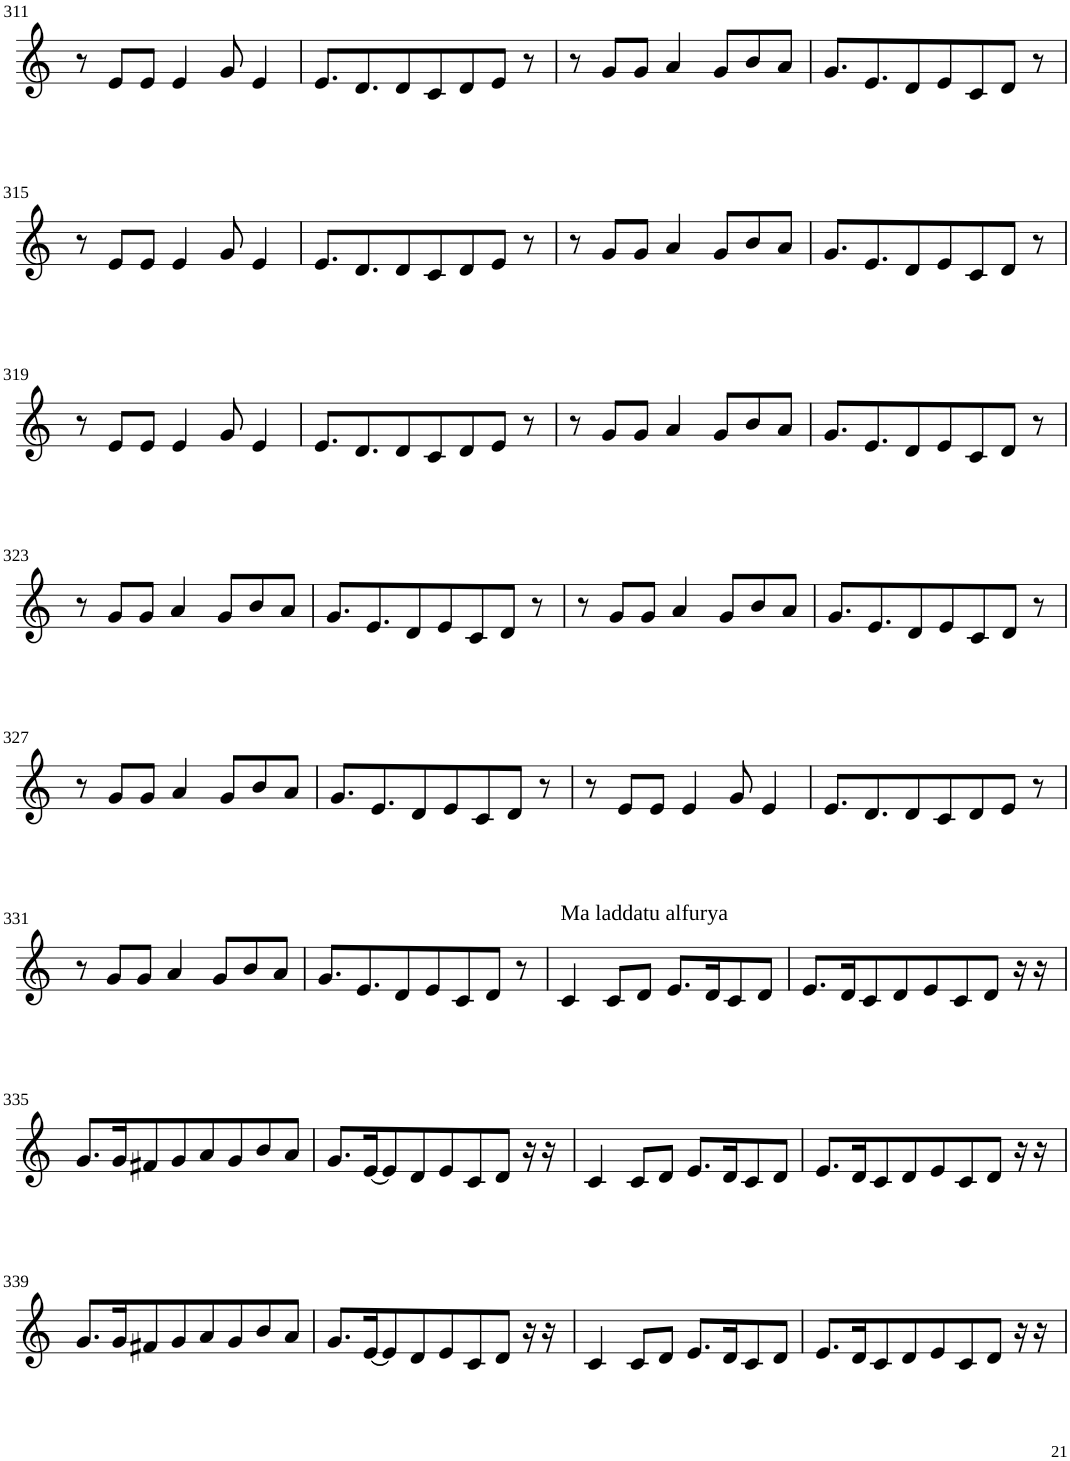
**kern
*part1
*staff1
*I"Violin
!!LO:PB:g=z
*clefG2
*k[]
*C:
*M8/8
=311
8r
8e/L
8e/J
4e/
8g/
4e/
=312
8.e/L
8.d/
8d/
8c/
8d/
8e/J
8r
=313
8r
8g/L
8g/J
4a/
8g/L
8b/
8a/J
=314
8.g/L
8.e/
8d/
8e/
8c/
8d/J
8r
!!LO:LB:g=z
=315
8r
8e/L
8e/J
4e/
8g/
4e/
=316
8.e/L
8.d/
8d/
8c/
8d/
8e/J
8r
=317
8r
8g/L
8g/J
4a/
8g/L
8b/
8a/J
=318
8.g/L
8.e/
8d/
8e/
8c/
8d/J
8r
!!LO:LB:g=z
=319
8r
8e/L
8e/J
4e/
8g/
4e/
=320
8.e/L
8.d/
8d/
8c/
8d/
8e/J
8r
=321
8r
8g/L
8g/J
4a/
8g/L
8b/
8a/J
=322
8.g/L
8.e/
8d/
8e/
8c/
8d/J
8r
!!LO:LB:g=z
=323
8r
8g/L
8g/J
4a/
8g/L
8b/
8a/J
=324
8.g/L
8.e/
8d/
8e/
8c/
8d/J
8r
=325
8r
8g/L
8g/J
4a/
8g/L
8b/
8a/J
=326
8.g/L
8.e/
8d/
8e/
8c/
8d/J
8r
!!LO:LB:g=z
=327
8r
8g/L
8g/J
4a/
8g/L
8b/
8a/J
=328
8.g/L
8.e/
8d/
8e/
8c/
8d/J
8r
=329
8r
8e/L
8e/J
4e/
8g/
4e/
=330
8.e/L
8.d/
8d/
8c/
8d/
8e/J
8r
!!LO:LB:g=z
=331
8r
8g/L
8g/J
4a/
8g/L
8b/
8a/J
=332
8.g/L
8.e/
8d/
8e/
8c/
8d/J
8r
=333
!LO:TX:a:t=Ma laddatu alfurya
4c/
8c/L
8d/J
8.e/L
16d/K
8c/
8d/J
=334
8.e/L
16d/K
8c/
8d/
8e/
8c/
8d/J
16r
16r
!!LO:LB:g=z
=335
8.g/L
16g/K
8f#X/
8g/
8a/
8g/
8b/
8a/J
=336
8.g/L
[16e/K
8e/]
8d/
8e/
8c/
8d/J
16r
16r
=337
4c/
8c/L
8d/J
8.e/L
16d/K
8c/
8d/J
=338
8.e/L
16d/K
8c/
8d/
8e/
8c/
8d/J
16r
16r
!!LO:LB:g=z
=339
8.g/L
16g/K
8f#X/
8g/
8a/
8g/
8b/
8a/J
=340
8.g/L
[16e/K
8e/]
8d/
8e/
8c/
8d/J
16r
16r
=341
4c/
8c/L
8d/J
8.e/L
16d/K
8c/
8d/J
=342
8.e/L
16d/K
8c/
8d/
8e/
8c/
8d/J
16r
16r
=
*-
